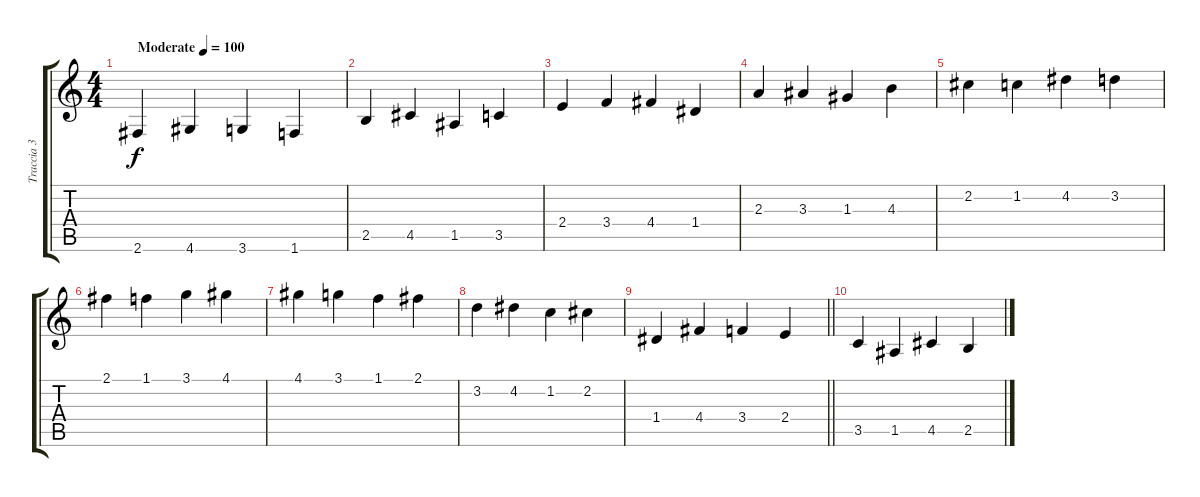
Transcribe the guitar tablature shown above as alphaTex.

\track ("Traccia 3" "Traccia 3") {mute instrument acousticguitarsteel}
\staff {score tabs}
\tuning (E4 B3 G3 D3 A2 E2) {hide}
\ts (4 4)
\tempo (100 "Moderate")
\clef g2
\ks c
2.6.4{dy f instrument acousticguitarsteel} 4.6.4 3.6.4 1.6.4 |
2.5.4 4.5.4 1.5.4 3.5.4 |
2.4.4 3.4.4 4.4.4 1.4.4 |
2.3.4 3.3.4 1.3.4 4.3.4 |
2.2.4 1.2.4 4.2.4 3.2.4 |
2.1.4 1.1.4 3.1.4 4.1.4 |
4.1.4 3.1.4 1.1.4 2.1.4 |
3.2.4 4.2.4 1.2.4 2.2.4 |
\barLineRight lightlight
1.4.4 4.4.4 3.4.4 2.4.4 |
3.5.4 1.5.4 4.5.4 2.5.4
